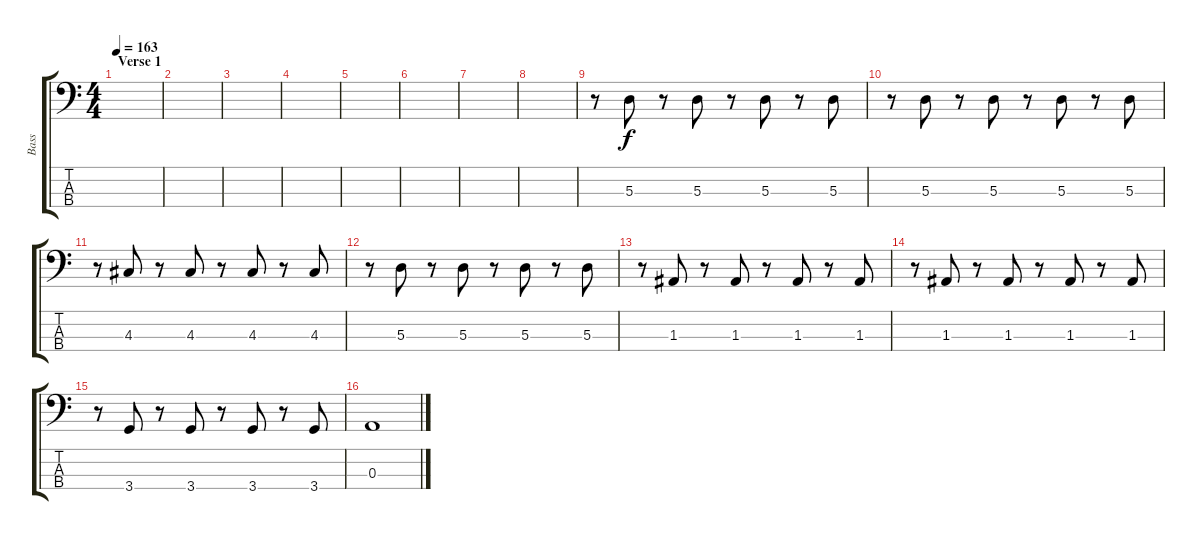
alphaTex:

\track ("Bass" "Bass") {instrument electricbasspick}
\staff {score tabs}
\tuning (G2 D2 A1 E1) {hide}
\ts (4 4)
\section ("" "Verse 1")
\tempo 163
\clef f4
\ks c
|
|
|
|
|
|
|
|
r.8{volume 9} 5.3.8 r.8 5.3.8 r.8 5.3.8 r.8 5.3.8 |
r.8 5.3.8 r.8 5.3.8 r.8 5.3.8 r.8 5.3.8 |
r.8 4.3.8 r.8 4.3.8 r.8 4.3.8 r.8 4.3.8 |
r.8 5.3.8 r.8 5.3.8 r.8 5.3.8 r.8 5.3.8 |
r.8 1.3.8 r.8 1.3.8 r.8 1.3.8 r.8 1.3.8 |
r.8 1.3.8 r.8 1.3.8 r.8 1.3.8 r.8 1.3.8 |
r.8 3.4.8 r.8 3.4.8 r.8 3.4.8 r.8 3.4.8 |
0.3.1
